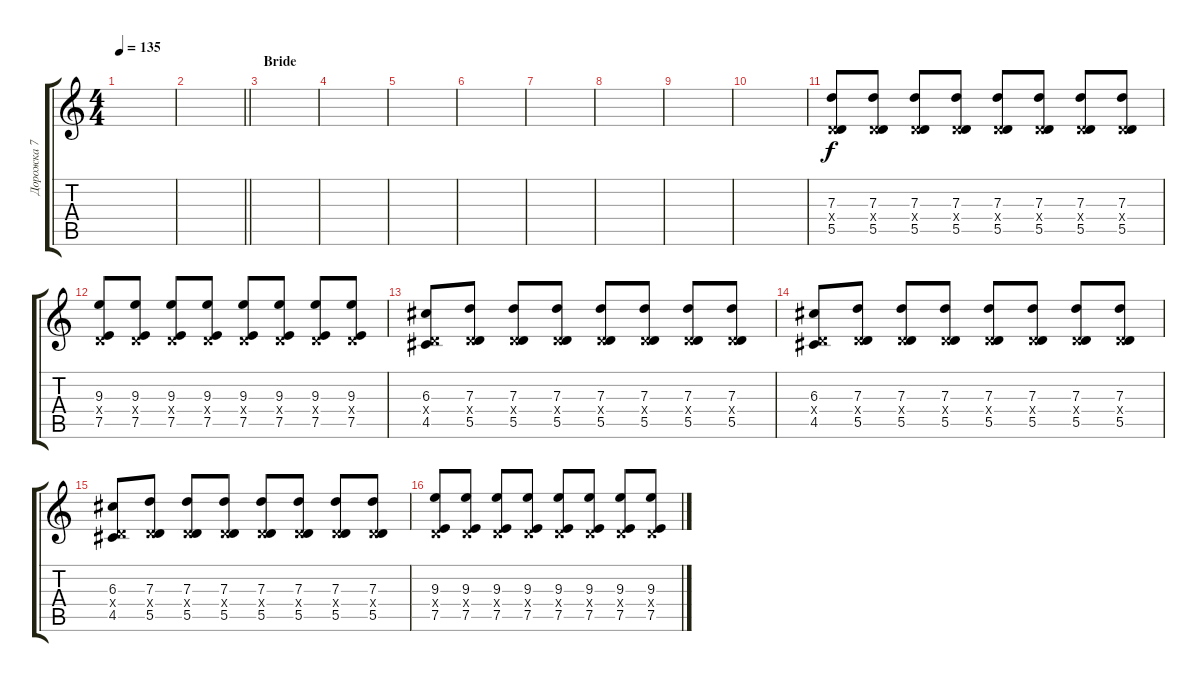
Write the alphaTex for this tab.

\track ("Дорожка 7" "Дорожка 7") {instrument distortionguitar}
\staff {score tabs}
\tuning (E4 B3 G3 D3 A2 E2) {hide}
\ts (4 4)
\tempo 135
\clef g2
\ks c
|
\barLineRight lightlight
|
\section ("" "Bride")
|
|
|
|
|
|
|
|
(7.3 0.4{x} 5.5).8 (7.3 0.4{x} 5.5).8 (7.3 0.4{x} 5.5).8 (7.3 0.4{x} 5.5).8 (7.3 0.4{x} 5.5).8 (7.3 0.4{x} 5.5).8 (7.3 0.4{x} 5.5).8 (7.3 0.4{x} 5.5).8 |
(9.3 0.4{x} 7.5).8 (9.3 0.4{x} 7.5).8 (9.3 0.4{x} 7.5).8 (9.3 0.4{x} 7.5).8 (9.3 0.4{x} 7.5).8 (9.3 0.4{x} 7.5).8 (9.3 0.4{x} 7.5).8 (9.3 0.4{x} 7.5).8 |
(6.3 0.4{x} 4.5).8 (7.3 0.4{x} 5.5).8 (7.3 0.4{x} 5.5).8 (7.3 0.4{x} 5.5).8 (7.3 0.4{x} 5.5).8 (7.3 0.4{x} 5.5).8 (7.3 0.4{x} 5.5).8 (7.3 0.4{x} 5.5).8 |
(6.3 0.4{x} 4.5).8 (7.3 0.4{x} 5.5).8 (7.3 0.4{x} 5.5).8 (7.3 0.4{x} 5.5).8 (7.3 0.4{x} 5.5).8 (7.3 0.4{x} 5.5).8 (7.3 0.4{x} 5.5).8 (7.3 0.4{x} 5.5).8 |
(6.3 0.4{x} 4.5).8 (7.3 0.4{x} 5.5).8 (7.3 0.4{x} 5.5).8 (7.3 0.4{x} 5.5).8 (7.3 0.4{x} 5.5).8 (7.3 0.4{x} 5.5).8 (7.3 0.4{x} 5.5).8 (7.3 0.4{x} 5.5).8 |
(9.3 0.4{x} 7.5).8 (9.3 0.4{x} 7.5).8 (9.3 0.4{x} 7.5).8 (9.3 0.4{x} 7.5).8 (9.3 0.4{x} 7.5).8 (9.3 0.4{x} 7.5).8 (9.3 0.4{x} 7.5).8 (9.3 0.4{x} 7.5).8
